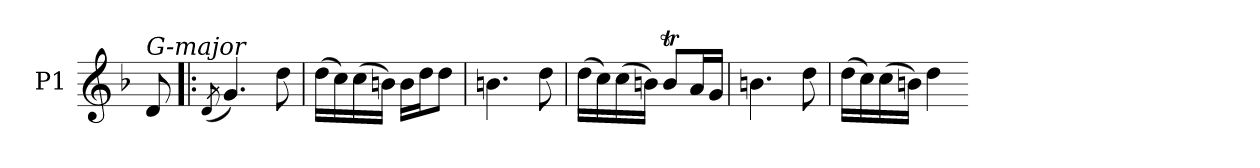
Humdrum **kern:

**kern
*part1
*staff1
*I"P1
*clefG2
*k[b-]
=
!LO:TX:a:i:t=G-major
8d
=41!|:
(8qd/
4.g)
8dd
=42
(16ddLL
16cc)
(16cc
16bnJJ)
16bLL
16ddJ
8ddJ
=43
4.bn
8dd
=44
(16ddLL
16cc)
(16cc
16bnJJ)
8btL
16aL
16gJJ
=45
4.bn
8dd
=46
(16ddLL
16cc)
(16cc
16bnJJ)
4dd
=-
*-
